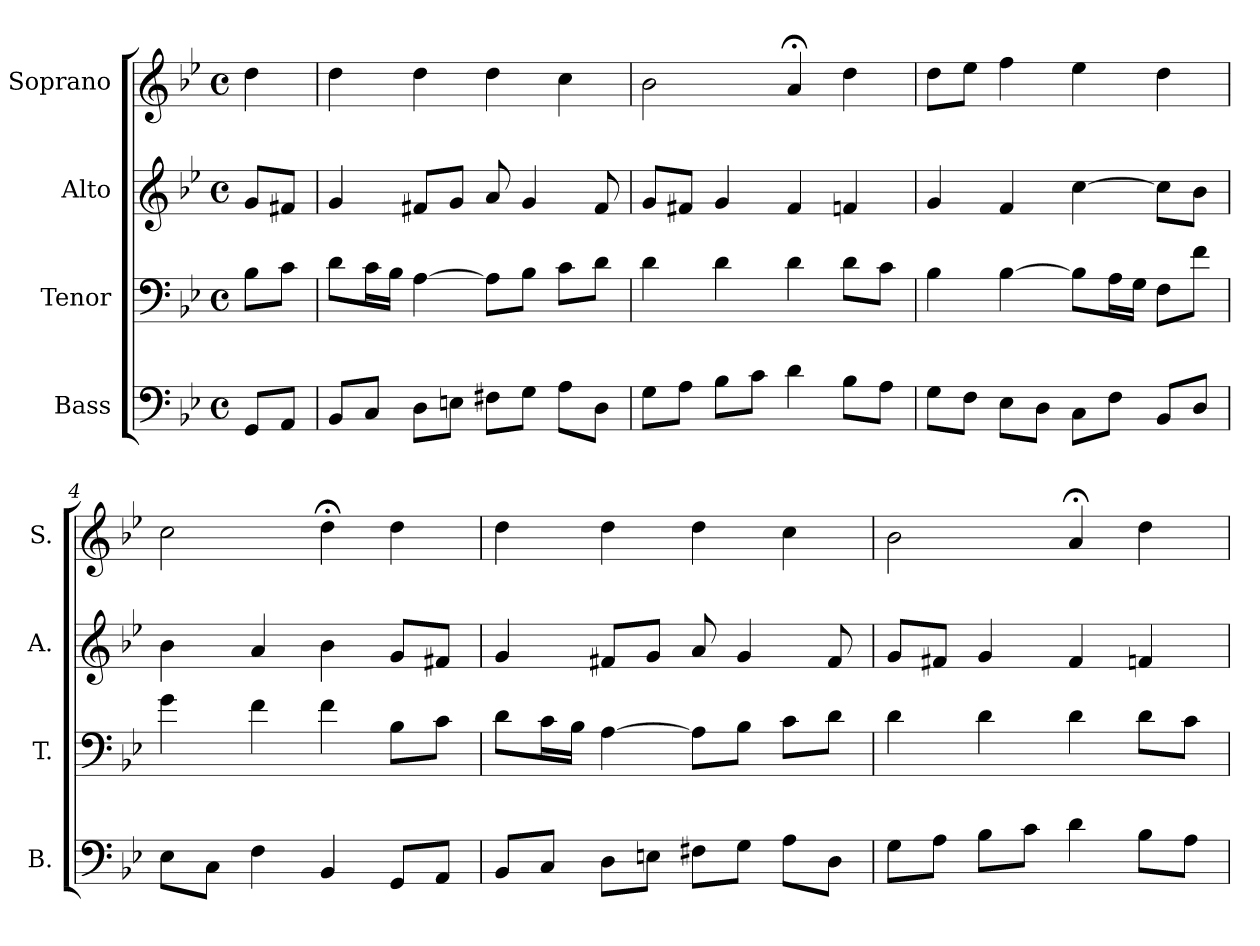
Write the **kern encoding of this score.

**kern	**kern	**kern	**kern
*part4	*part3	*part2	*part1
*staff4	*staff3	*staff2	*staff1
*I"Bass	*I"Tenor	*I"Alto	*I"Soprano
*I'B.	*I'T.	*I'A.	*I'S.
*clefF4	*clefF4	*clefG2	*clefG2
*k[b-e-]	*k[b-e-]	*k[b-e-]	*k[b-e-]
*g:	*g:	*g:	*g:
*M4/4	*M4/4	*M4/4	*M4/4
*met(c)	*met(c)	*met(c)	*met(c)
=	=	=	=
8GG/L	8B-\L	8g/L	4dd\
8AA/J	8c\J	8f#X/J	.
=1	=1	=1	=1
8BB-/L	8d\L	4g/	4dd\
8C/J	16c\L	.	.
.	16B-\JJ	.	.
8D\L	[4A\	8f#X/L	4dd\
8En\J	.	8g/J	.
8F#X\L	8A\L]	8a/	4dd\
8G\J	8B-\J	4g/	.
8A\L	8c\L	.	4cc\
8D\J	8d\J	8f#/	.
=2	=2	=2	=2
8G\L	4d\	8g/L	2b-\
8A\J	.	8f#X/J	.
8B-\L	4d\	4g/	.
8c\J	.	.	.
4d\	4d\	4f#/	4a;</
8B-\L	8d\L	4fn/	4dd\
8A\J	8c\J	.	.
=3	=3	=3	=3
8G\L	4B-\	4g/	8dd\L
8F\J	.	.	8ee-\J
8E-\L	[4B-\	4f/	4ff\
8D\J	.	.	.
8C\L	8B-\L]	[4cc\	4ee-\
8F\J	16A\L	.	.
.	16G\JJ	.	.
8BB-/L	8F\L	8cc\L]	4dd\
8D/J	8f\J	8b-\J	.
=4	=4	=4	=4
8E-\L	4g\	4b-\	2cc\
8C\J	.	.	.
4F\	4f\	4a/	.
4BB-/	4f\	4b-\	4dd;<\
8GG/L	8B-\L	8g/L	4dd\
8AA/J	8c\J	8f#X/J	.
!!LO:LB:g=z
=5	=5	=5	=5
8BB-/L	8d\L	4g/	4dd\
8C/J	16c\L	.	.
.	16B-\JJ	.	.
8D\L	[4A\	8f#X/L	4dd\
8En\J	.	8g/J	.
8F#X\L	8A\L]	8a/	4dd\
8G\J	8B-\J	4g/	.
8A\L	8c\L	.	4cc\
8D\J	8d\J	8f#/	.
=6	=6	=6	=6
8G\L	4d\	8g/L	2b-\
8A\J	.	8f#X/J	.
8B-\L	4d\	4g/	.
8c\J	.	.	.
4d\	4d\	4f#/	4a;</
8B-\L	8d\L	4fn/	4dd\
8A\J	8c\J	.	.
=	=	=	=
*-	*-	*-	*-
